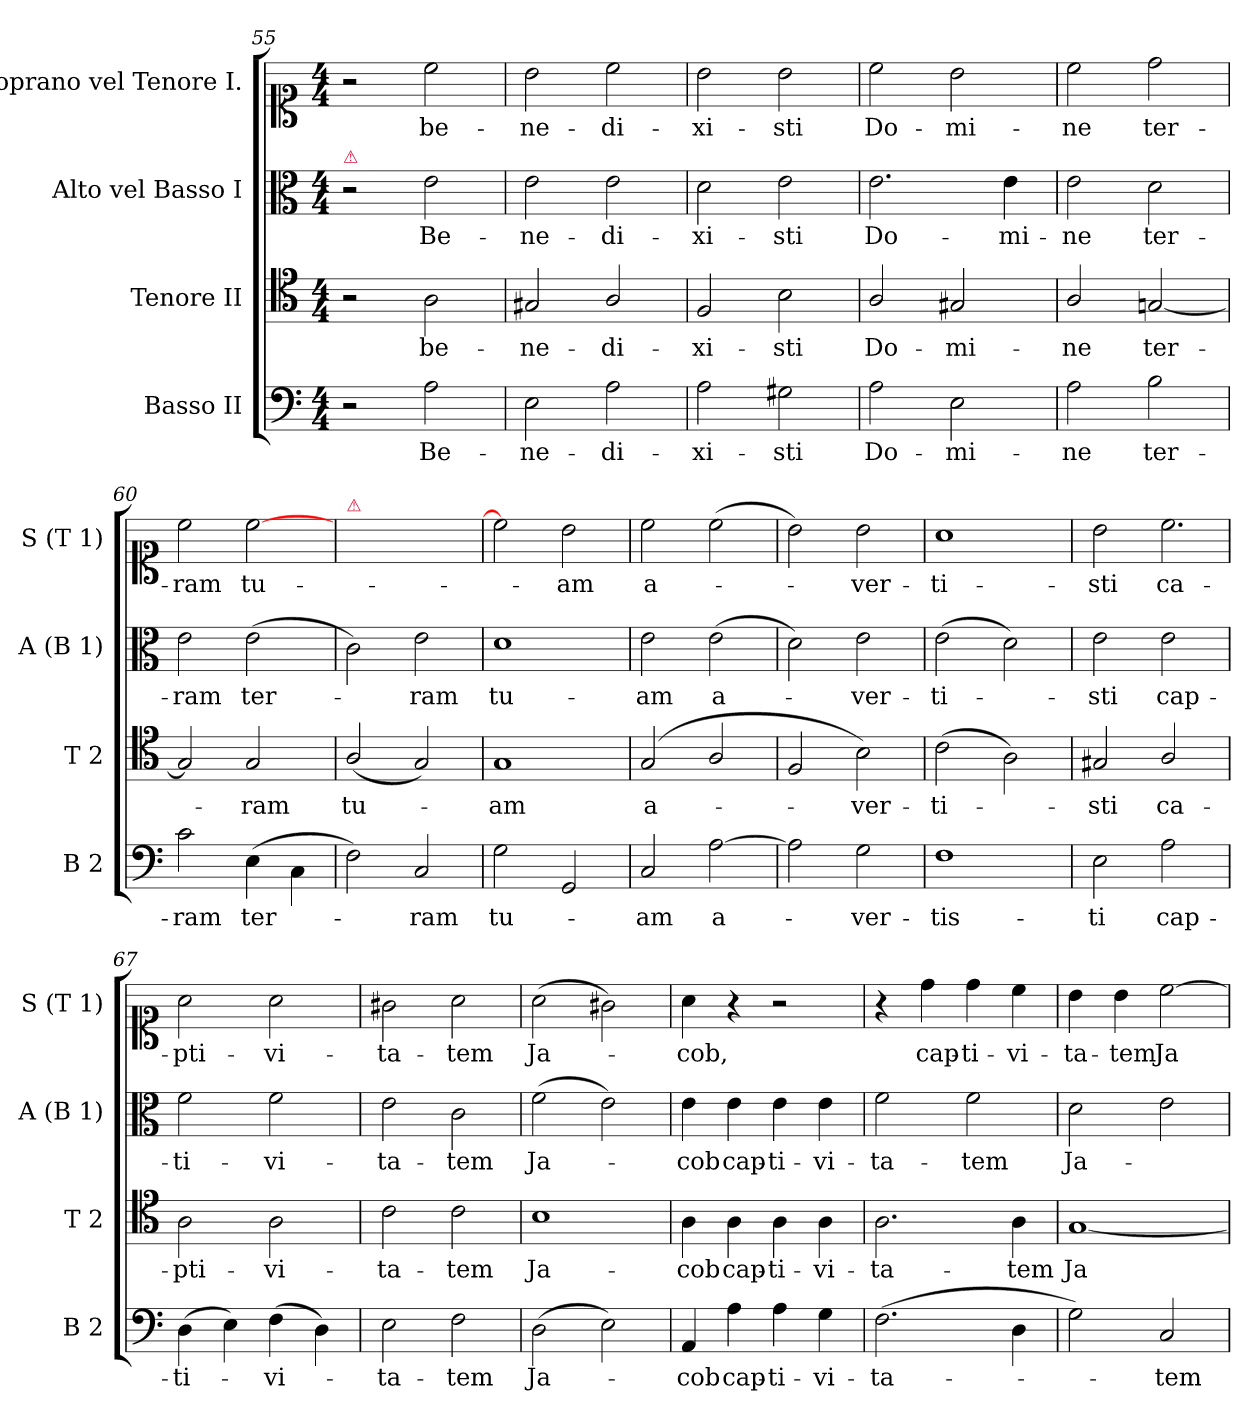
**kern	**text	**kern	**text	**kern	**text	**kern	**text
*part4	*part4	*part3	*part3	*part2	*part2	*part1	*part1
*staff4	*staff4	*staff3	*staff3	*staff2	*staff2	*staff1	*staff1
*I"Basso II	*	*I"Tenore II	*	*I"Alto vel Basso I	*	*I"Soprano vel Tenore I.	*
*I'B 2	*	*I'T 2	*	*I'A (B 1)	*	*I'S (T 1)	*
*clefF4	*	*clefC4	*	*clefC3	*	*clefC1	*
*k[]	*	*k[]	*	*k[]	*	*k[]	*
*M4/4	*	*M4/4	*	*M4/4	*	*M4/4	*
=55	=55	=55	=55	=55	=55	=55	=55
!	!	!	!	!LO:TX:a:color=crimson:t=⚠	!	!	!
2r	.	2r	.	2r	.	2r	.
2A\	Be-	2A\	be-	2e\	Be-	2cc\	be-
=56	=56	=56	=56	=56	=56	=56	=56
2E\	-ne-	2G#X/	-ne-	2e\	-ne-	2b\	-ne-
2A\	-di-	2A/	-di-	2e\	-di-	2cc\	-di-
=57	=57	=57	=57	=57	=57	=57	=57
2A\	-xi-	2F/	-xi-	2d\	-xi-	2b\	-xi-
2G#X\	-sti	2B\	-sti	2e\	-sti	2b\	-sti
=58	=58	=58	=58	=58	=58	=58	=58
2A\	Do-	2A/	Do-	2.e\	Do-	2cc\	Do-
2E\	-mi-	2G#X/	-mi-	.	.	2b\	-mi-
.	.	.	.	4e\	-mi-	.	.
=59	=59	=59	=59	=59	=59	=59	=59
2A\	-ne	2A/	-ne	2e\	-ne	2cc\	-ne
2B\	ter-	[2Gn/	ter-	2d\	ter-	2dd\	ter-
=60	=60	=60	=60	=60	=60	=60	=60
2c\	-ram	2G/]	.	2e\	-ram	2cc\	-ram
(>4E\	ter-	2G/	-ram	(>2e\	ter-	[2cc\	tu-
4C\	.	.	.	.	.	.	.
=61	=61	=61	=61	=61	=61	=61	=61
!	!	!	!	!	!	!LO:TX:a:color=crimson:t=⚠	!
2F\)	.	(<2A/	tu-	2c\)	.	1ryy	.
2C/	-ram	2G/)	.	2e\	-ram	.	.
=62	=62	=62	=62	=62	=62	=62	=62
2G\	tu-	1G	-am	1d	tu-	2cc\]	.
2GG/	.	.	.	.	.	2b\	-am
=63	=63	=63	=63	=63	=63	=63	=63
2C/	-am	(>2G/	a-	2e\	-am	2cc\	a-
[2A\	a-	2A/	.	(>2e\	a-	(>2cc\	.
=64	=64	=64	=64	=64	=64	=64	=64
2A\]	.	2F/	.	2d\)	.	2b\)	.
2G\	-ver-	2B\)	-ver-	2e\	-ver-	2b\	-ver-
=65	=65	=65	=65	=65	=65	=65	=65
1F	-tis-	(>2c\	-ti-	(>2e\	-ti-	1a	-ti-
.	.	2A\)	.	2d\)	.	.	.
=66	=66	=66	=66	=66	=66	=66	=66
2E\	-ti	2G#X/	-sti	2e\	-sti	2b\	-sti
!	!	!	!	!	!	!LO:N:vis=2.	!
2A\	cap-	2A/	ca-	2e\	cap-	2cc\	ca-
=67	=67	=67	=67	=67	=67	=67	=67
(>4D\	-ti-	2A\	-pti-	2f\	-ti-	2a\	-pti-
4E\)	.	.	.	.	.	.	.
(>4F\	-vi-	2A\	-vi-	2f\	-vi-	2a\	-vi-
4D\)	.	.	.	.	.	.	.
=68	=68	=68	=68	=68	=68	=68	=68
2E\	-ta-	2c\	-ta-	2e\	-ta-	2g#X\	-ta-
2F\	-tem	2c\	-tem	2c\	-tem	2a\	-tem
=69	=69	=69	=69	=69	=69	=69	=69
(>2D\	Ja-	1B	Ja-	(>2f\	Ja-	(>2a\	Ja-
2E\)	.	.	.	2e\)	.	2g#X\)	.
=70	=70	=70	=70	=70	=70	=70	=70
4AA/	-cob	4A\	-cob	4e\	-cob	4a\	-cob,
4A\	cap-	4A\	cap-	4e\	cap-	4r	.
4A\	-ti-	4A\	-ti-	4e\	-ti-	2r	.
4G\	-vi-	4A\	-vi-	4e\	-vi-	.	.
=71	=71	=71	=71	=71	=71	=71	=71
(>2.F\	-ta-	2.A\	-ta-	2f\	-ta-	4r	.
.	.	.	.	.	.	4dd\	cap-
.	.	.	.	2f\	-tem	4dd\	-ti-
4D\	.	4A\	-tem	.	.	4cc\	-vi-
=72	=72	=72	=72	=72	=72	=72	=72
2G\)	.	[1G	Ja-	2d\	Ja-	4b\	-ta-
.	.	.	.	.	.	4b\	-tem
2C/	-tem	.	.	2e\	.	[2cc\	Ja-
=	=	=	=	=	=	=	=
*-	*-	*-	*-	*-	*-	*-	*-
